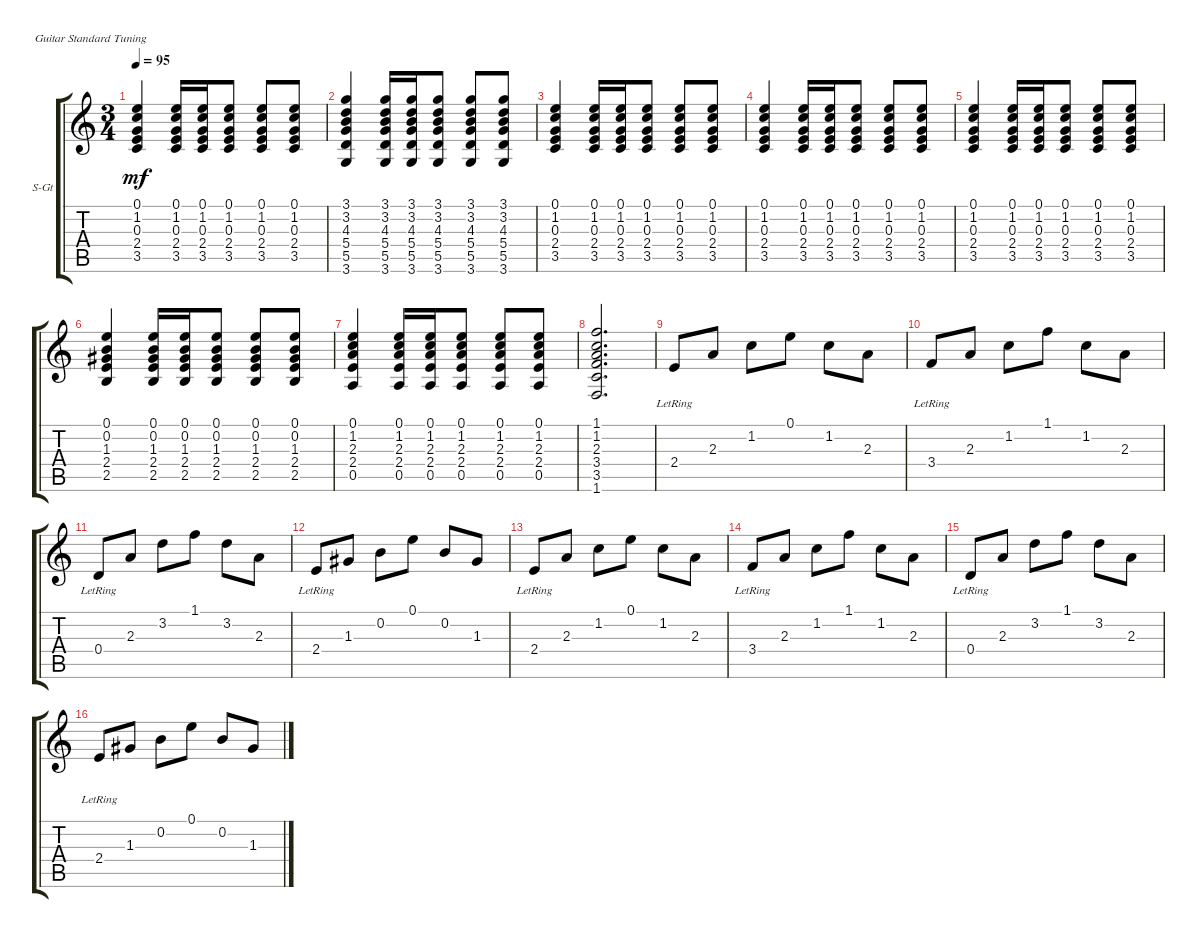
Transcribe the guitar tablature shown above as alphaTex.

\defaultSystemsLayout 4
\bracketExtendMode groupsimilarinstruments
\firstSystemTrackNameOrientation horizontal
\otherSystemsTrackNameOrientation horizontal
\track ("Steel Guitar" "S-Gt") {instrument acousticguitarsteel}
\staff {score tabs}
\tuning (E4 B3 G3 D3 A2 E2)
\ts (3 4)
\tempo 95
\clef g2
\ks c
(3.5 2.4 0.3 1.2 0.1).4{dy mf} (3.5 2.4 0.3 1.2 0.1).16 (3.5 2.4 0.3 1.2 0.1).16 (3.5 2.4 0.3 1.2 0.1).8 (3.5 2.4 0.3 1.2 0.1).8 (3.5 2.4 0.3 1.2 0.1).8 |
(3.6 5.5 5.4 4.3 3.2 3.1).4 (3.6 5.5 5.4 4.3 3.2 3.1).16 (3.6 5.5 5.4 4.3 3.2 3.1).16 (3.6 5.5 5.4 4.3 3.2 3.1).8 (3.6 5.5 5.4 4.3 3.2 3.1).8 (3.6 5.5 5.4 4.3 3.2 3.1).8 |
(3.5 2.4 0.3 1.2 0.1).4 (3.5 2.4 0.3 1.2 0.1).16 (3.5 2.4 0.3 1.2 0.1).16 (3.5 2.4 0.3 1.2 0.1).8 (3.5 2.4 0.3 1.2 0.1).8 (3.5 2.4 0.3 1.2 0.1).8 |
(3.5 2.4 0.3 1.2 0.1).4 (3.5 2.4 0.3 1.2 0.1).16 (3.5 2.4 0.3 1.2 0.1).16 (3.5 2.4 0.3 1.2 0.1).8 (3.5 2.4 0.3 1.2 0.1).8 (3.5 2.4 0.3 1.2 0.1).8 |
(3.5 2.4 0.3 1.2 0.1).4 (3.5 2.4 0.3 1.2 0.1).16 (3.5 2.4 0.3 1.2 0.1).16 (3.5 2.4 0.3 1.2 0.1).8 (3.5 2.4 0.3 1.2 0.1).8 (3.5 2.4 0.3 1.2 0.1).8 |
(2.4 1.3 0.2 2.5 0.1).4 (2.4 1.3 0.2 2.5 0.1).16 (2.4 1.3 0.2 2.5 0.1).16 (2.4 1.3 0.2 2.5 0.1).8 (2.4 1.3 0.2 2.5 0.1).8 (2.4 1.3 0.2 2.5 0.1).8 |
(0.5 2.4 2.3 1.2 0.1).4 (0.5 2.4 2.3 1.2 0.1).16 (0.5 2.4 2.3 1.2 0.1).16 (0.5 2.4 2.3 1.2 0.1).8 (0.5 2.4 2.3 1.2 0.1).8 (0.5 2.4 2.3 1.2 0.1).8 |
(1.6 3.5 3.4 2.3 1.2 1.1).2{d} |
2.4{lr}.8 2.3.8 1.2.8 0.1.8 1.2.8 2.3.8 |
3.4{lr}.8 2.3.8 1.2.8 1.1.8 1.2.8 2.3.8 |
0.4{lr}.8 2.3.8 3.2.8 1.1.8 3.2.8 2.3.8 |
2.4{lr}.8 1.3.8 0.2.8 0.1.8 0.2.8 1.3.8 |
2.4{lr}.8 2.3.8 1.2.8 0.1.8 1.2.8 2.3.8 |
3.4{lr}.8 2.3.8 1.2.8 1.1.8 1.2.8 2.3.8 |
0.4{lr}.8 2.3.8 3.2.8 1.1.8 3.2.8 2.3.8 |
2.4{lr}.8{lyrics (0 "") lyrics (1 "") lyrics (2 "") lyrics (3 "") lyrics (4 "")} 1.3.8 0.2.8 0.1.8 0.2.8 1.3.8
